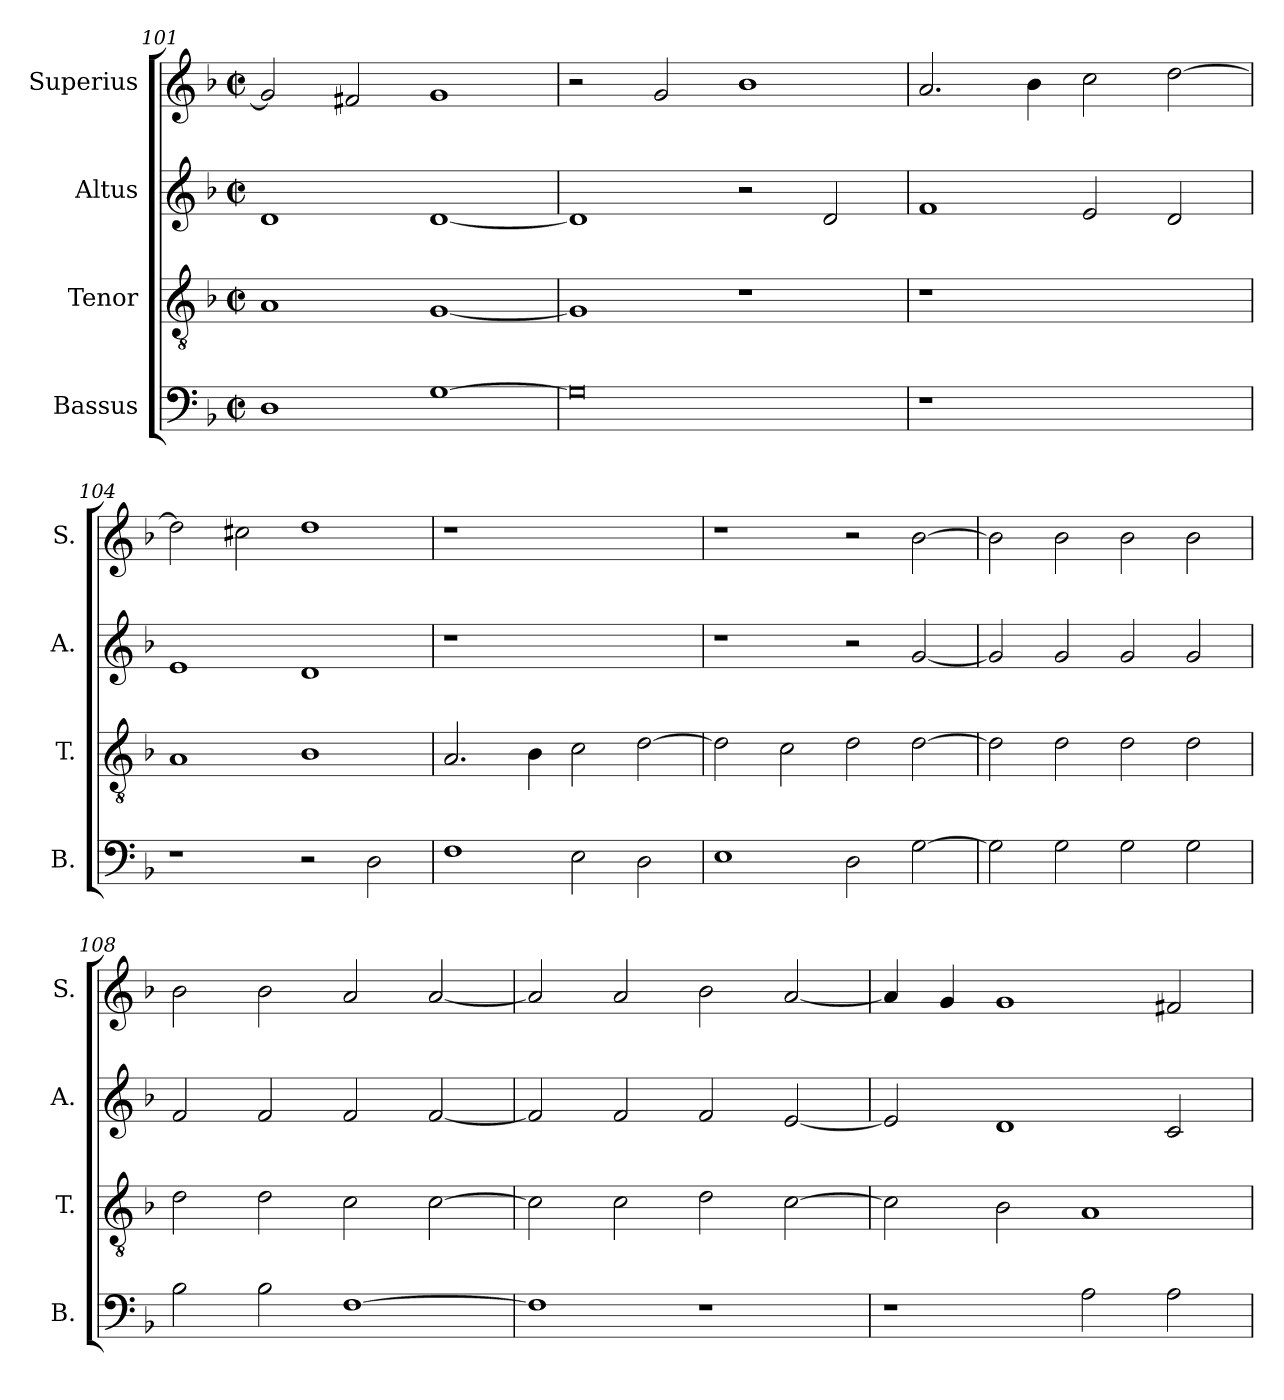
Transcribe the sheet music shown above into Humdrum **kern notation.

**kern	**kern	**kern	**kern
*part4	*part3	*part2	*part1
*staff4	*staff3	*staff2	*staff1
*I"Bassus	*I"Tenor	*I"Altus	*I"Superius
*I'B.	*I'T.	*I'A.	*I'S.
*clefF4	*clefGv2	*clefG2	*clefG2
*	*ITrd7c12	*	*
*k[b-]	*k[b-]	*k[b-]	*k[b-]
*F:	*F:	*F:	*F:
*M2/2	*M2/2	*M2/2	*M2/2
*met(c|)	*met(c|)	*met(c|)	*met(c|)
=101	=101	=101	=101
1Di	1AAi	1di	2gi/]
.	.	.	2f#Xi/
[>1Gi	[<1GGi	[<1di	1gi
=102	=102	=102	=102
0Gi]	1GGi]	1di]	2r
.	.	.	2gi/
.	1r	2r	1b-i
.	.	2di/	.
=103	=103	=103	=103
!LO:N:vis=1	!LO:N:vis=1	!	!
1r	1r	1fi	2.ai/
.	.	.	4b-i\
1ryy	1ryy	2ei/	2cci\
.	.	2di/	[>2ddi\
=104	=104	=104	=104
1r	1AAi	1ei	2ddi\]
.	.	.	2cc#Xi\
2r	1BB-i	1di	1ddi
2Di\	.	.	.
!!LO:PB:g=z
=105	=105	=105	=105
!	!	!LO:N:vis=1	!LO:N:vis=1
1Fi	2.AAi/	1r	1r
.	4BB-i\	.	.
2Ei\	2Ci\	1ryy	1ryy
2Di\	[>2Di\	.	.
=106	=106	=106	=106
1Ei	2Di\]	1r	1r
.	2Ci\	.	.
2Di\	2Di\	2r	2r
[>2Gi\	[>2Di\	[<2gi/	[>2b-i\
=107	=107	=107	=107
2Gi\]	2Di\]	2gi/]	2b-i\]
2Gi\	2Di\	2gi/	2b-i\
2Gi\	2Di\	2gi/	2b-i\
2Gi\	2Di\	2gi/	2b-i\
=108	=108	=108	=108
2B-i\	2Di\	2fi/	2b-i\
2B-i\	2Di\	2fi/	2b-i\
[>1Fi	2Ci\	2fi/	2ai/
.	[>2Ci\	[<2fi/	[<2ai/
=109	=109	=109	=109
1Fi]	2Ci\]	2fi/]	2ai/]
.	2Ci\	2fi/	2ai/
1r	2Di\	2fi/	2b-i\
.	[>2Ci\	[<2ei/	[<2ai/
=110	=110	=110	=110
1r	2Ci\]	2ei/]	4ai/]
.	.	.	4gi/
.	2BB-i\	1di	1gi
2Ai\	1AAi	.	.
2Ai\	.	2ci/	2f#Xi/
=	=	=	=
*-	*-	*-	*-
